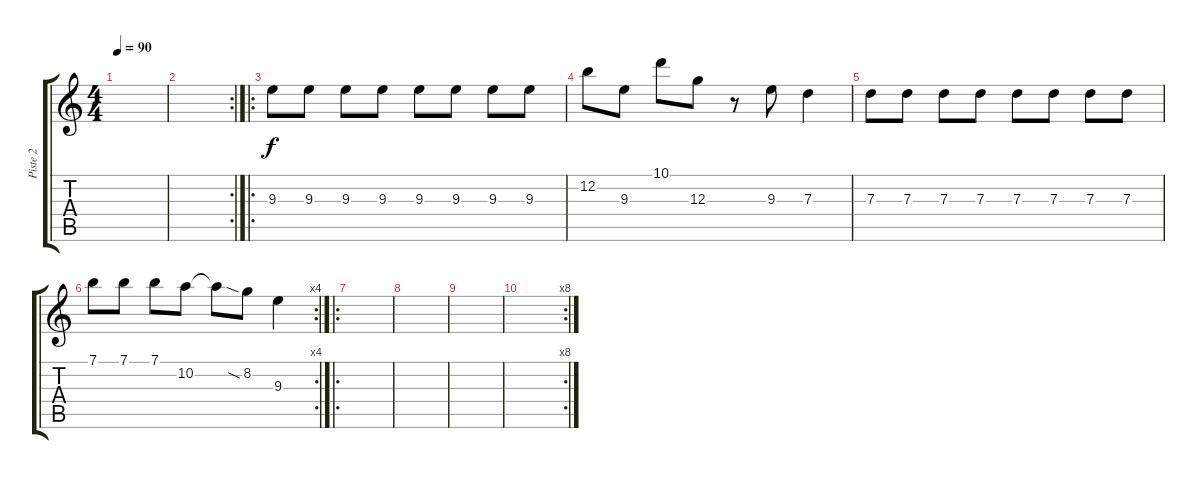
\track ("Piste 2" "Piste 2") {instrument electricguitarclean}
\staff {score tabs}
\tuning (E4 B3 G3 D3 A2 E2) {hide}
\ts (4 4)
\tempo 90
\clef g2
\ks c
|
\rc 2
|
\ro
9.3.8 9.3.8 9.3.8 9.3.8 9.3.8 9.3.8 9.3.8 9.3.8 |
12.2.8 9.3.8 10.1.8 12.3.8 r.8 9.3.8 7.3.4 |
7.3.8 7.3.8 7.3.8 7.3.8 7.3.8 7.3.8 7.3.8 7.3.8 |
\rc 4
7.1.8 7.1.8 7.1.8 10.2.8 10.2{t}.8 8.2{sia}.8 9.3.4 |
\ro
|
|
|
\rc 8
